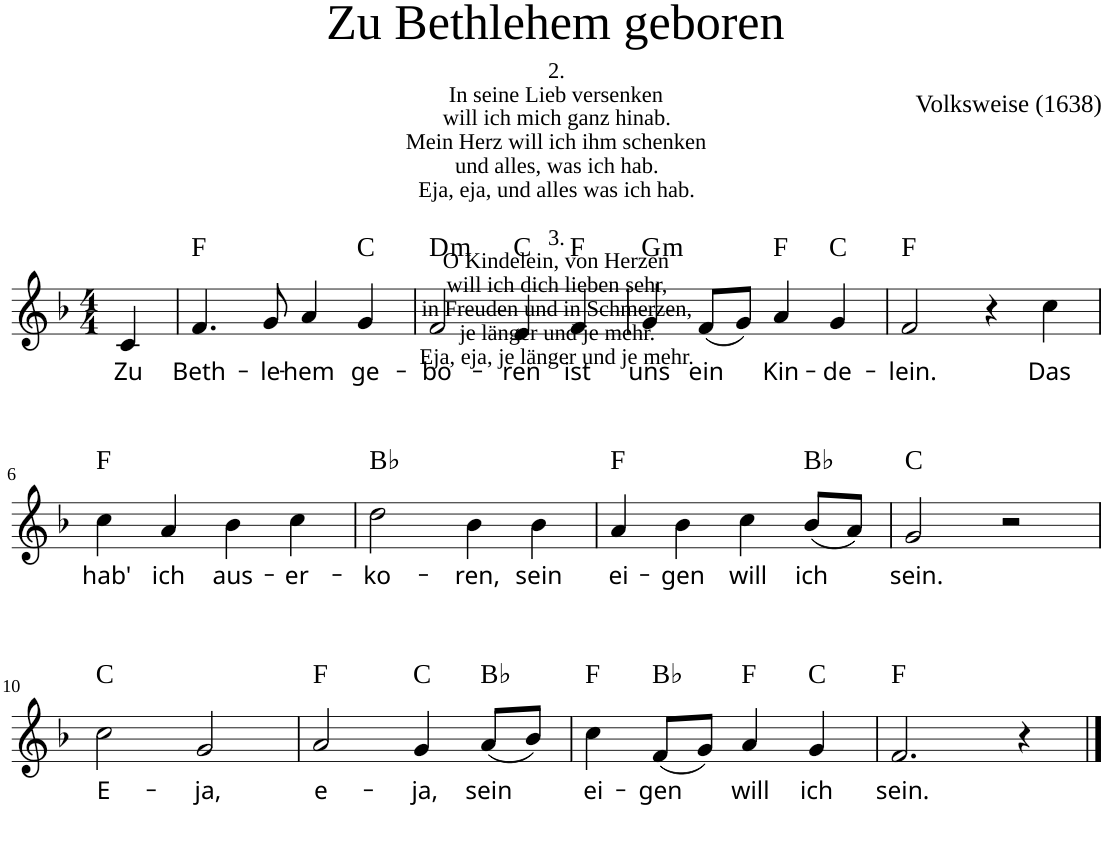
**kern	**text	**harte
*part1	*part1	*part1
*staff1	*staff1	*
*clefG2	*	*
*k[b-]	*	*
*F:	*	*
*M4/4	*	*
=1	=1	=1
!	!LO:LY:b	!
4c/	Zu	.
=2	=2	=2
!	!LO:LY:b	!
4.f/	Beth-	F:maj
!	!LO:LY:b	!
8g/	-le-	.
!	!LO:LY:b	!
4a/	-hem	.
!	!LO:LY:b	!
4g/	ge-	C:maj
=3	=3	=3
!	!LO:LY:b	!LO:H:kt=m
2f/	-bo-	D:min
!	!LO:LY:b	!
4e/	-ren	C:maj
!	!LO:LY:b	!
4f/	ist	F:maj
=4	=4	=4
!	!LO:LY:b	!LO:H:kt=m
4g/	uns	G:min
!	!LO:LY:b	!
(8f/L	ein	.
8g/J)	.	.
!	!LO:LY:b	!
4a/	Kin-	F:maj
!	!LO:LY:b	!
4g/	-de-	C:maj
=5	=5	=5
!	!LO:LY:b	!
2f/	-lein.	F:maj
4r	.	.
!	!LO:LY:b	!
4cc\	Das	.
!!LO:LB:g=z
=6	=6	=6
!	!LO:LY:b	!
4cc\	hab'	F:maj
!	!LO:LY:b	!
4a/	ich	.
!	!LO:LY:b	!
4b-\	aus-	.
!	!LO:LY:b	!
4cc\	-er-	.
=7	=7	=7
!	!LO:LY:b	!
2dd\	-ko-	Bb:maj
!	!LO:LY:b	!
4b-\	-ren,	.
!	!LO:LY:b	!
4b-\	sein	.
=8	=8	=8
!	!LO:LY:b	!
4a/	ei-	F:maj
!	!LO:LY:b	!
4b-\	-gen	.
!	!LO:LY:b	!
4cc\	will	.
!	!LO:LY:b	!
(8b-/L	ich	Bb:maj
8a/J)	.	.
=9	=9	=9
!	!LO:LY:b	!
2g/	sein.	C:maj
2r	.	.
!!LO:LB:g=z
=10	=10	=10
!	!LO:LY:b	!
2cc\	E-	C:maj
!	!LO:LY:b	!
2g/	-ja,	.
=11	=11	=11
!	!LO:LY:b	!
2a/	e-	F:maj
!	!LO:LY:b	!
4g/	-ja,	C:maj
!	!LO:LY:b	!
(8a/L	sein	Bb:maj
8b-/J)	.	.
=12	=12	=12
!	!LO:LY:b	!
4cc\	ei-	F:maj
!	!LO:LY:b	!
(8f/L	-gen	Bb:maj
8g/J)	.	.
!	!LO:LY:b	!
4a/	will	F:maj
!	!LO:LY:b	!
4g/	ich	C:maj
=13	=13	=13
!	!LO:LY:b	!
2.f/	sein.	F:maj
4r	.	.
==	==	==
*-	*-	*-
